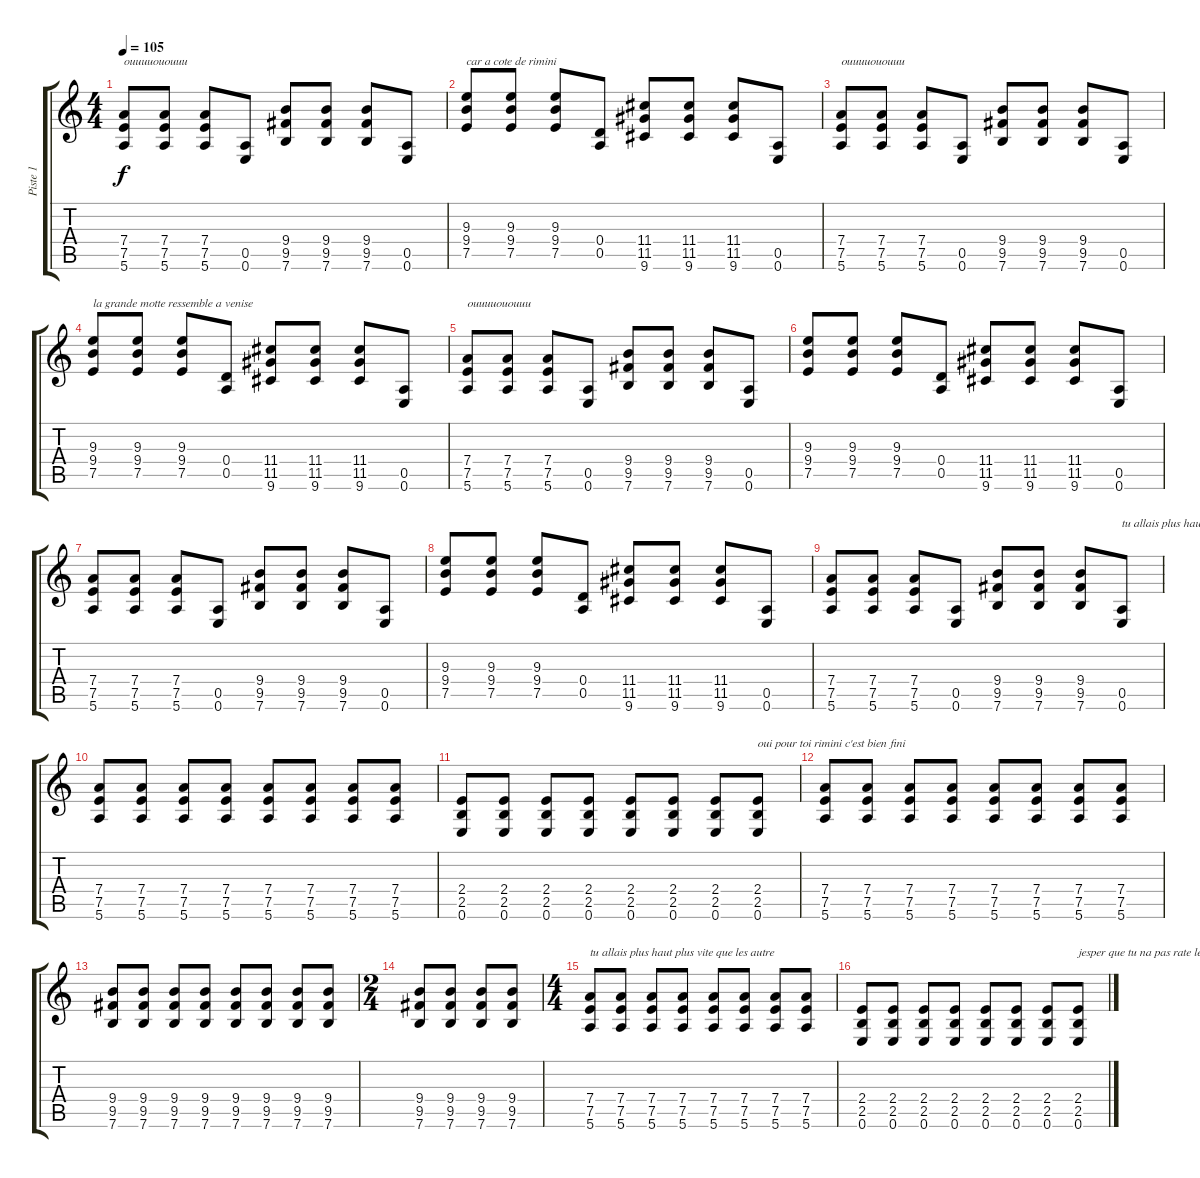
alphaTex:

\track ("Piste 1" "Piste 1") {instrument acousticguitarsteel}
\staff {score tabs}
\tuning (E4 B3 G3 D3 A2 E2) {hide}
\ts (4 4)
\tempo 105
\clef g2
\ks c
(7.4 7.5 5.6).8{txt "ouuuuououuu" dy f} (7.4 7.5 5.6).8 (7.4 7.5 5.6).8 (0.5 0.6).8 (9.4 9.5 7.6).8 (9.4 9.5 7.6).8 (9.4 9.5 7.6).8 (0.5 0.6).8 |
(9.3 9.4 7.5).8{txt "car a cote de rimini"} (9.3 9.4 7.5).8 (9.3 9.4 7.5).8 (0.4 0.5).8 (11.4 11.5 9.6).8 (11.4 11.5 9.6).8 (11.4 11.5 9.6).8 (0.5 0.6).8 |
(7.4 7.5 5.6).8{txt "ouuuuououuu"} (7.4 7.5 5.6).8 (7.4 7.5 5.6).8 (0.5 0.6).8 (9.4 9.5 7.6).8 (9.4 9.5 7.6).8 (9.4 9.5 7.6).8 (0.5 0.6).8 |
(9.3 9.4 7.5).8{txt "la grande motte ressemble a venise"} (9.3 9.4 7.5).8 (9.3 9.4 7.5).8 (0.4 0.5).8 (11.4 11.5 9.6).8 (11.4 11.5 9.6).8 (11.4 11.5 9.6).8 (0.5 0.6).8 |
(7.4 7.5 5.6).8{txt "ouuuuououuu"} (7.4 7.5 5.6).8 (7.4 7.5 5.6).8 (0.5 0.6).8 (9.4 9.5 7.6).8 (9.4 9.5 7.6).8 (9.4 9.5 7.6).8 (0.5 0.6).8 |
(9.3 9.4 7.5).8 (9.3 9.4 7.5).8 (9.3 9.4 7.5).8 (0.4 0.5).8 (11.4 11.5 9.6).8 (11.4 11.5 9.6).8 (11.4 11.5 9.6).8 (0.5 0.6).8 |
(7.4 7.5 5.6).8 (7.4 7.5 5.6).8 (7.4 7.5 5.6).8 (0.5 0.6).8 (9.4 9.5 7.6).8 (9.4 9.5 7.6).8 (9.4 9.5 7.6).8 (0.5 0.6).8 |
(9.3 9.4 7.5).8 (9.3 9.4 7.5).8 (9.3 9.4 7.5).8 (0.4 0.5).8 (11.4 11.5 9.6).8 (11.4 11.5 9.6).8 (11.4 11.5 9.6).8 (0.5 0.6).8 |
(7.4 7.5 5.6).8 (7.4 7.5 5.6).8 (7.4 7.5 5.6).8 (0.5 0.6).8 (9.4 9.5 7.6).8 (9.4 9.5 7.6).8 (9.4 9.5 7.6).8 (0.5 0.6).8{txt "tu allais plus haut plus vite que les autres"} |
(7.4 7.5 5.6).8{instrument distortionguitar} (7.4 7.5 5.6).8 (7.4 7.5 5.6).8 (7.4 7.5 5.6).8 (7.4 7.5 5.6).8 (7.4 7.5 5.6).8 (7.4 7.5 5.6).8 (7.4 7.5 5.6).8 |
(2.4 2.5 0.6).8 (2.4 2.5 0.6).8 (2.4 2.5 0.6).8 (2.4 2.5 0.6).8 (2.4 2.5 0.6).8 (2.4 2.5 0.6).8 (2.4 2.5 0.6).8 (2.4 2.5 0.6).8{txt "oui pour toi rimini c'est bien fini"} |
(7.4 7.5 5.6).8 (7.4 7.5 5.6).8 (7.4 7.5 5.6).8 (7.4 7.5 5.6).8 (7.4 7.5 5.6).8 (7.4 7.5 5.6).8 (7.4 7.5 5.6).8 (7.4 7.5 5.6).8 |
(9.4 9.5 7.6).8 (9.4 9.5 7.6).8 (9.4 9.5 7.6).8 (9.4 9.5 7.6).8 (9.4 9.5 7.6).8 (9.4 9.5 7.6).8 (9.4 9.5 7.6).8 (9.4 9.5 7.6).8 |
\ts (2 4)
(9.4 9.5 7.6).8 (9.4 9.5 7.6).8 (9.4 9.5 7.6).8 (9.4 9.5 7.6).8 |
\ts (4 4)
(7.4 7.5 5.6).8{txt "tu allais plus haut plus vite que les autre" instrument distortionguitar} (7.4 7.5 5.6).8 (7.4 7.5 5.6).8 (7.4 7.5 5.6).8 (7.4 7.5 5.6).8 (7.4 7.5 5.6).8 (7.4 7.5 5.6).8 (7.4 7.5 5.6).8 |
(2.4 2.5 0.6).8 (2.4 2.5 0.6).8 (2.4 2.5 0.6).8 (2.4 2.5 0.6).8 (2.4 2.5 0.6).8 (2.4 2.5 0.6).8 (2.4 2.5 0.6).8 (2.4 2.5 0.6).8{txt "jesper que tu na pas rate le paaaaaraaaadiiiiis"}
